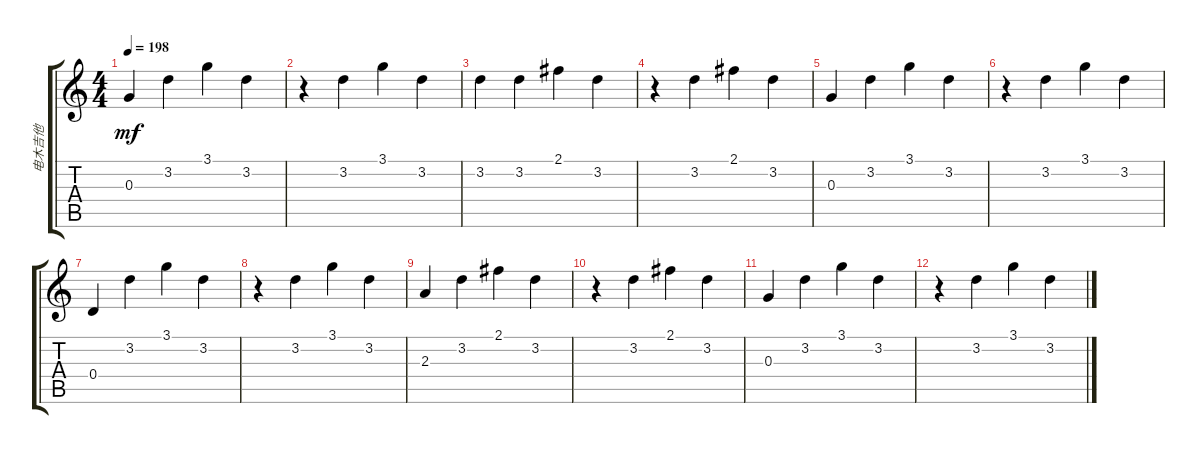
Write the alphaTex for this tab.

\track ("电木吉他" "电木吉他") {instrument electricguitarclean}
\staff {score tabs}
\tuning (E4 B3 G3 D3 A2 E2) {hide}
\ts (4 4)
\tempo 198
\clef g2
\ks c
0.3.4{dy mf} 3.2.4 3.1.4 3.2.4 |
r.4 3.2.4 3.1.4 3.2.4 |
3.2.4 3.2.4 2.1.4 3.2.4 |
r.4 3.2.4 2.1.4 3.2.4 |
0.3.4 3.2.4 3.1.4 3.2.4 |
r.4 3.2.4 3.1.4 3.2.4 |
0.4.4 3.2.4 3.1.4 3.2.4 |
r.4 3.2.4 3.1.4 3.2.4 |
2.3.4 3.2.4 2.1.4 3.2.4 |
r.4 3.2.4 2.1.4 3.2.4 |
0.3.4 3.2.4 3.1.4 3.2.4 |
r.4 3.2.4 3.1.4 3.2.4
